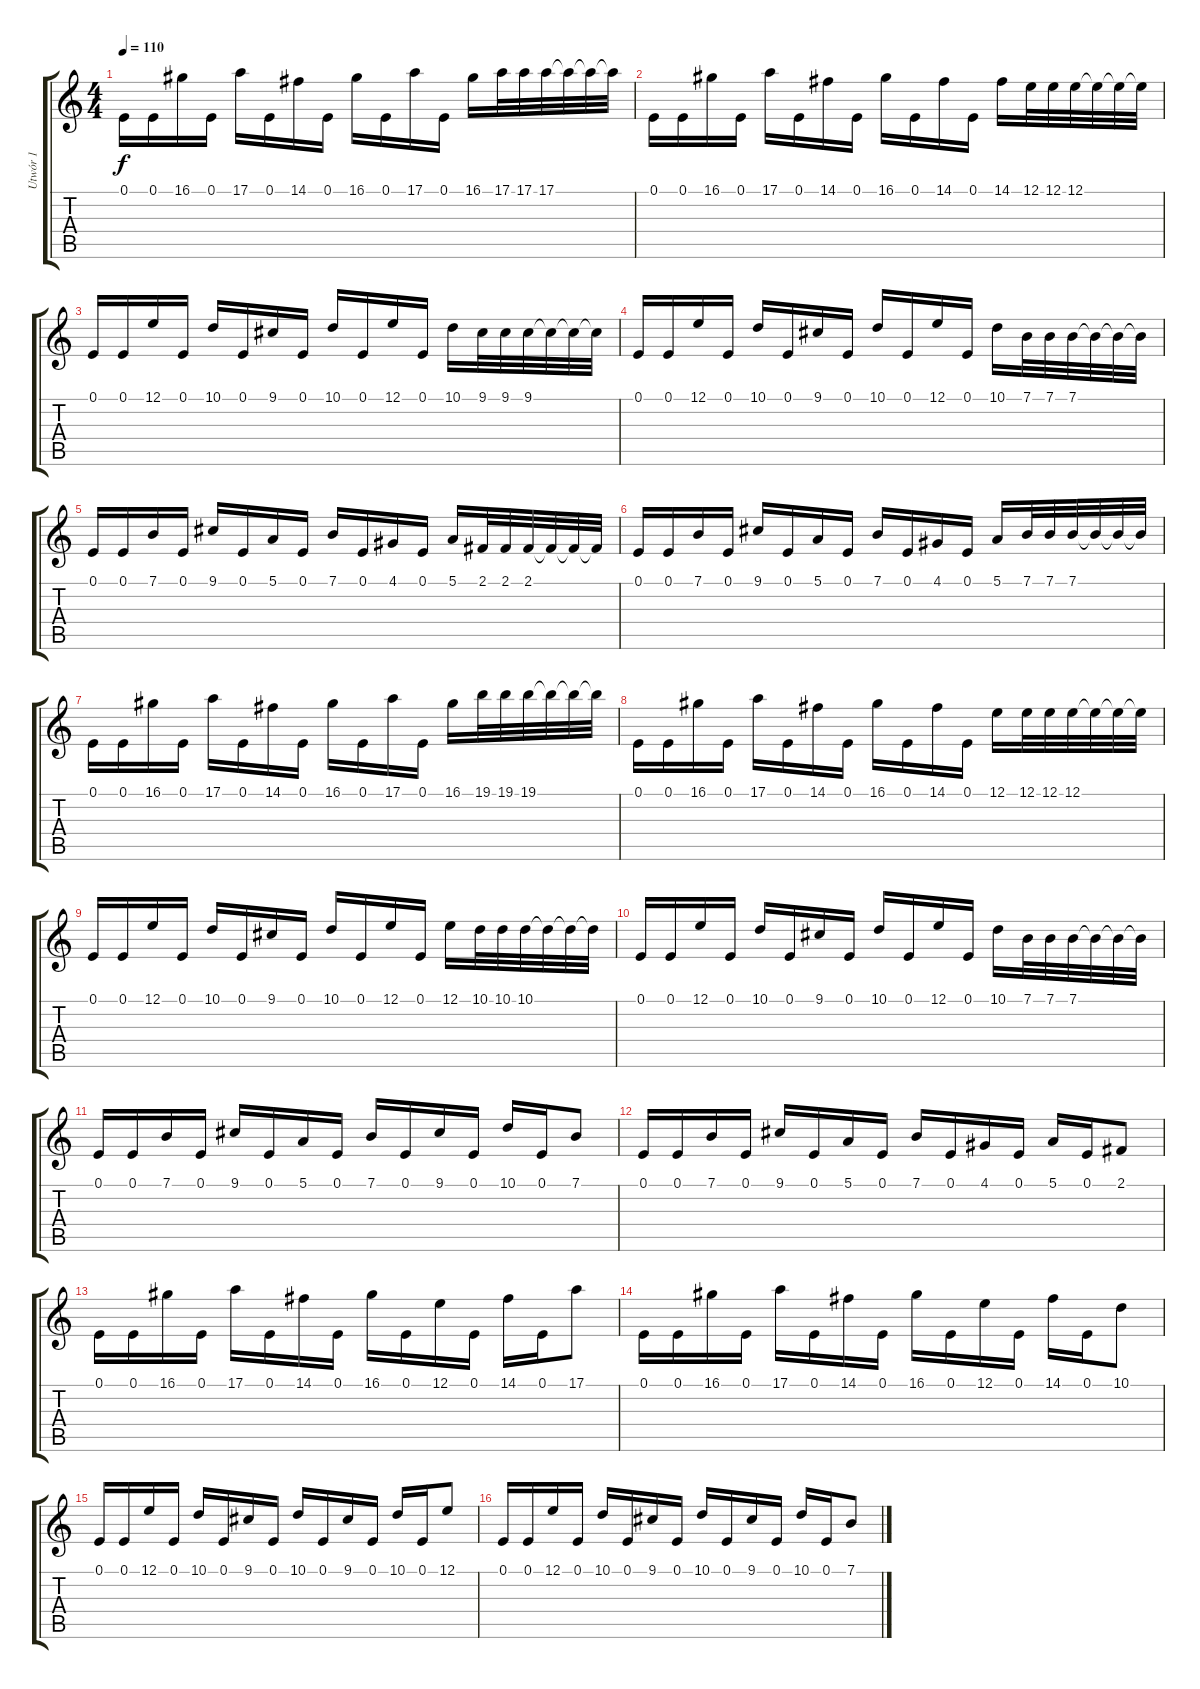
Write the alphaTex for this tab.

\track ("Utwór 1" "Utwór 1") {instrument violin}
\staff {score tabs}
\tuning (E4 B3 G3 D3 A2 E2) {hide}
\ts (4 4)
\tempo 110
\clef g2
\ks c
0.1.16{dy f instrument violin} 0.1.16 16.1.16 0.1.16 17.1.16 0.1.16 14.1.16 0.1.16 16.1.16 0.1.16 17.1.16 0.1.16 16.1.16 17.1.32 17.1.32 17.1.32 17.1{t}.32 17.1{t}.32 17.1{t}.32 |
0.1.16 0.1.16 16.1.16 0.1.16 17.1.16 0.1.16 14.1.16 0.1.16 16.1.16 0.1.16 14.1.16 0.1.16 14.1.16 12.1.32 12.1.32 12.1.32 12.1{t}.32 12.1{t}.32 12.1{t}.32 |
0.1.16 0.1.16 12.1.16 0.1.16 10.1.16 0.1.16 9.1.16 0.1.16 10.1.16 0.1.16 12.1.16 0.1.16 10.1.16 9.1.32 9.1.32 9.1.32 9.1{t}.32 9.1{t}.32 9.1{t}.32 |
0.1.16 0.1.16 12.1.16 0.1.16 10.1.16 0.1.16 9.1.16 0.1.16 10.1.16 0.1.16 12.1.16 0.1.16 10.1.16 7.1.32 7.1.32 7.1.32 7.1{t}.32 7.1{t}.32 7.1{t}.32 |
0.1.16 0.1.16 7.1.16 0.1.16 9.1.16 0.1.16 5.1.16 0.1.16 7.1.16 0.1.16 4.1.16 0.1.16 5.1.16 2.1.32 2.1.32 2.1.32 2.1{t}.32 2.1{t}.32 2.1{t}.32 |
0.1.16 0.1.16 7.1.16 0.1.16 9.1.16 0.1.16 5.1.16 0.1.16 7.1.16 0.1.16 4.1.16 0.1.16 5.1.16 7.1.32 7.1.32 7.1.32 7.1{t}.32 7.1{t}.32 7.1{t}.32 |
0.1.16 0.1.16 16.1.16 0.1.16 17.1.16 0.1.16 14.1.16 0.1.16 16.1.16 0.1.16 17.1.16 0.1.16 16.1.16 19.1.32 19.1.32 19.1.32 19.1{t}.32 19.1{t}.32 19.1{t}.32 |
0.1.16 0.1.16 16.1.16 0.1.16 17.1.16 0.1.16 14.1.16 0.1.16 16.1.16 0.1.16 14.1.16 0.1.16 12.1.16 12.1.32 12.1.32 12.1.32 12.1{t}.32 12.1{t}.32 12.1{t}.32 |
0.1.16 0.1.16 12.1.16 0.1.16 10.1.16 0.1.16 9.1.16 0.1.16 10.1.16 0.1.16 12.1.16 0.1.16 12.1.16 10.1.32 10.1.32 10.1.32 10.1{t}.32 10.1{t}.32 10.1{t}.32 |
0.1.16 0.1.16 12.1.16 0.1.16 10.1.16 0.1.16 9.1.16 0.1.16 10.1.16 0.1.16 12.1.16 0.1.16 10.1.16 7.1.32 7.1.32 7.1.32 7.1{t}.32 7.1{t}.32 7.1{t}.32 |
0.1.16 0.1.16 7.1.16 0.1.16 9.1.16 0.1.16 5.1.16 0.1.16 7.1.16 0.1.16 9.1.16 0.1.16 10.1.16 0.1.16 7.1.8 |
0.1.16 0.1.16 7.1.16 0.1.16 9.1.16 0.1.16 5.1.16 0.1.16 7.1.16 0.1.16 4.1.16 0.1.16 5.1.16 0.1.16 2.1.8 |
0.1.16 0.1.16 16.1.16 0.1.16 17.1.16 0.1.16 14.1.16 0.1.16 16.1.16 0.1.16 12.1.16 0.1.16 14.1.16 0.1.16 17.1.8 |
0.1.16 0.1.16 16.1.16 0.1.16 17.1.16 0.1.16 14.1.16 0.1.16 16.1.16 0.1.16 12.1.16 0.1.16 14.1.16 0.1.16 10.1.8 |
0.1.16 0.1.16 12.1.16 0.1.16 10.1.16 0.1.16 9.1.16 0.1.16 10.1.16 0.1.16 9.1.16 0.1.16 10.1.16 0.1.16 12.1.8 |
0.1.16 0.1.16 12.1.16 0.1.16 10.1.16 0.1.16 9.1.16 0.1.16 10.1.16 0.1.16 9.1.16 0.1.16 10.1.16 0.1.16 7.1.8
